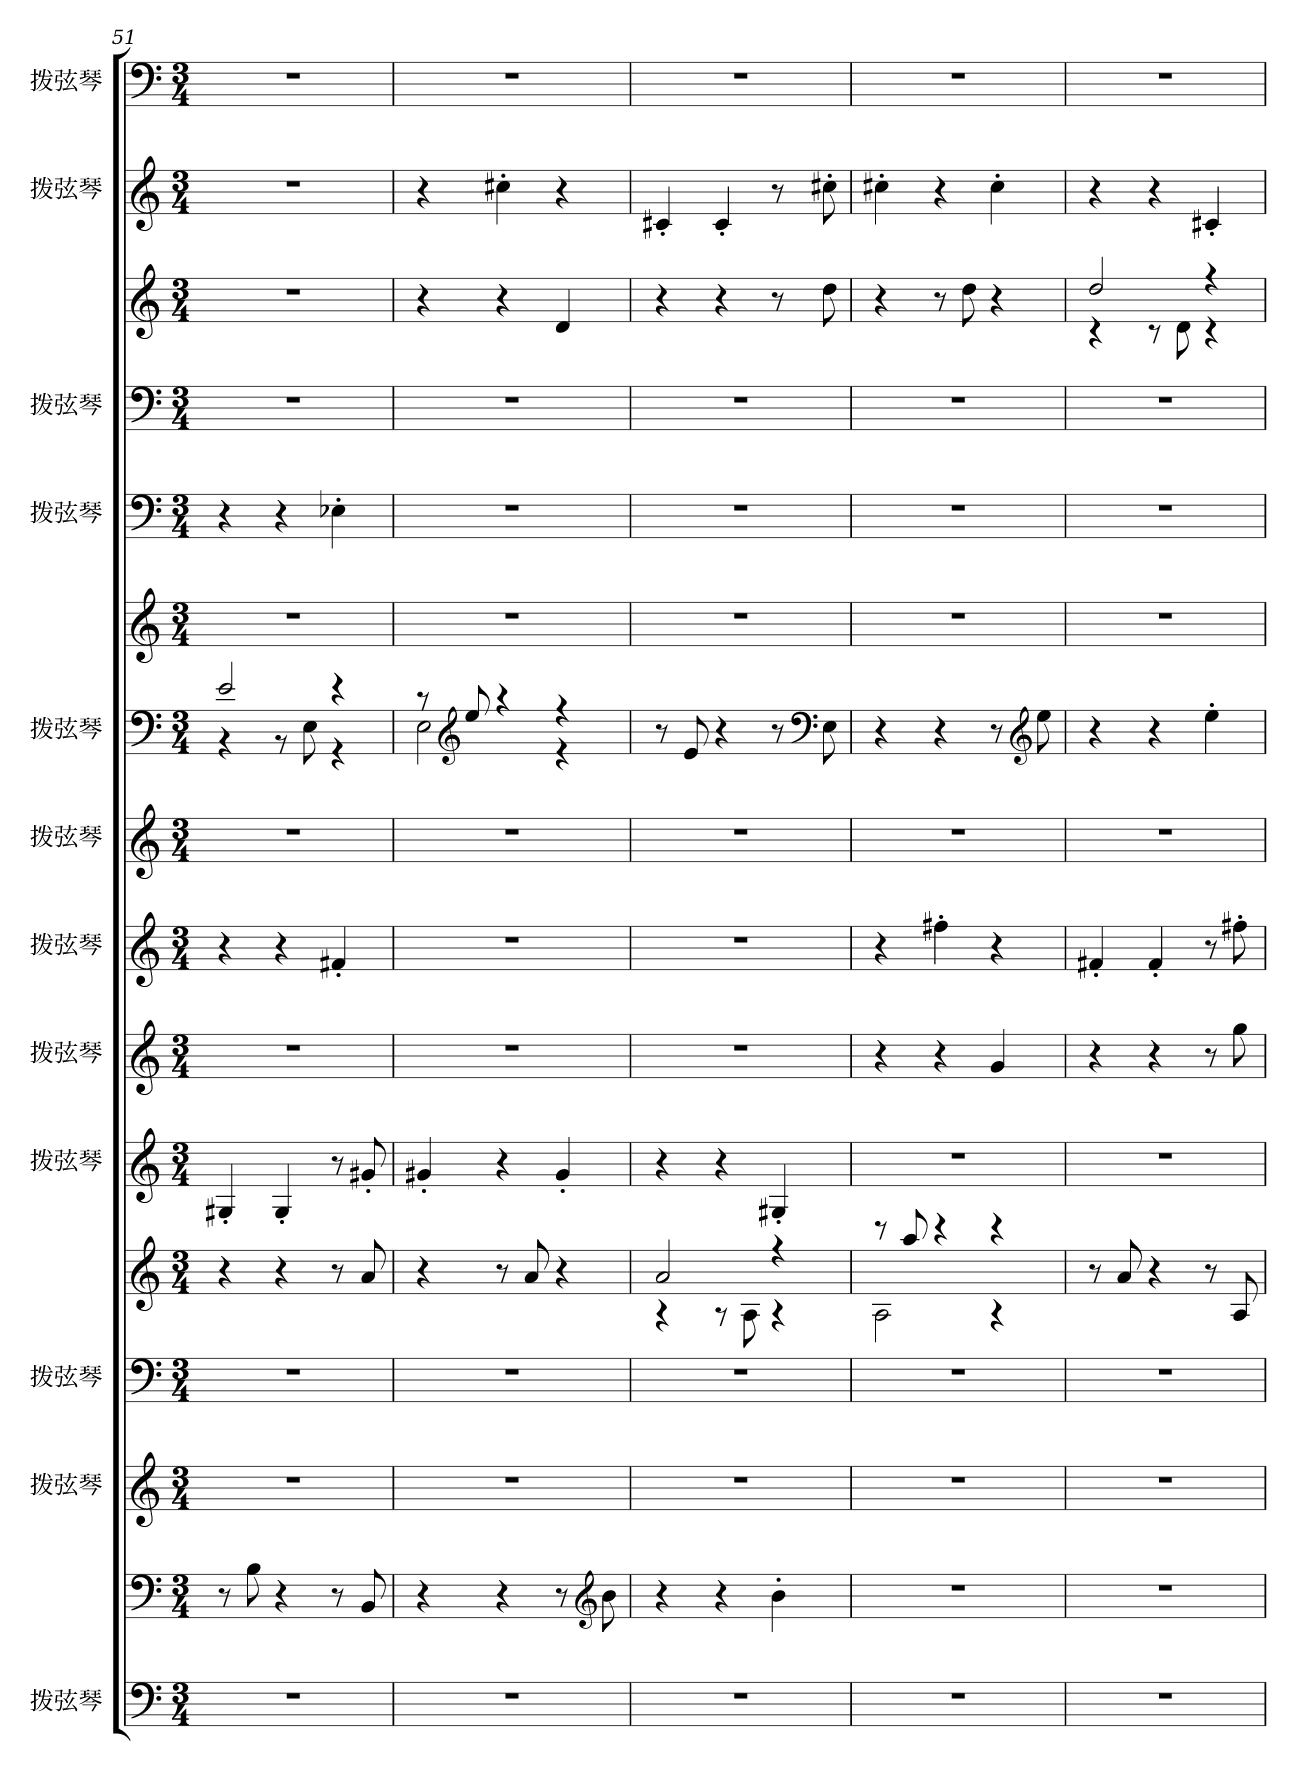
**kern	**kern	**kern	**kern	**kern	**kern	**kern	**kern	**kern	**kern	**kern	**kern	**kern	**kern	**kern	**kern
*part12	*part12	*part11	*part10	*part10	*part9	*part8	*part7	*part6	*part5	*part5	*part4	*part3	*part3	*part2	*part1
*staff16	*staff15	*staff14	*staff13	*staff12	*staff11	*staff10	*staff9	*staff8	*staff7	*staff6	*staff5	*staff4	*staff3	*staff2	*staff1
*I"拨弦琴	*	*I"拨弦琴	*I"拨弦琴	*	*I"拨弦琴	*I"拨弦琴	*I"拨弦琴	*I"拨弦琴	*I"拨弦琴	*	*I"拨弦琴	*I"拨弦琴	*	*I"拨弦琴	*I"拨弦琴
*clefF4	*clefF4	*clefG2	*clefF4	*clefG2	*clefG2	*clefG2	*clefG2	*clefG2	*clefF4	*clefG2	*clefF4	*clefF4	*clefG2	*clefG2	*clefF4
*k[]	*k[]	*k[]	*k[]	*k[]	*k[]	*k[]	*k[]	*k[]	*k[]	*k[]	*k[]	*k[]	*k[]	*k[]	*k[]
*M3/4	*M3/4	*M3/4	*M3/4	*M3/4	*M3/4	*M3/4	*M3/4	*M3/4	*M3/4	*M3/4	*M3/4	*M3/4	*M3/4	*M3/4	*M3/4
=51	=51	=51	=51	=51	=51	=51	=51	=51	=51	=51	=51	=51	=51	=51	=51
*	*	*	*	*	*	*	*	*	*^	*	*	*	*	*	*
2.r	8r	2.r	2.r	4r	4G#X'/	2.r	4r	2.r	2e/	4r	2.r	4r	2.r	2.r	2.r	2.r
.	8B\	.	.	.	.	.	.	.	.	.	.	.	.	.	.	.
.	4r	.	.	4r	4G#'/	.	4r	.	.	8r	.	4r	.	.	.	.
.	.	.	.	.	.	.	.	.	.	8E\	.	.	.	.	.	.
.	8r	.	.	8r	8r	.	4f#X'/	.	4r	4r	.	4E-X'\	.	.	.	.
.	8BB/	.	.	8a/	8g#X'/	.	.	.	.	.	.	.	.	.	.	.
!!LO:PB:g=z
=52	=52	=52	=52	=52	=52	=52	=52	=52	=52	=52	=52	=52	=52	=52	=52	=52
2.r	4r	2.r	2.r	4r	4g#X'/	2.r	2.r	2.r	8r	2E\	2.r	2.r	2.r	4r	4r	2.r
*	*	*	*	*	*	*	*	*	*clefG2	*	*	*	*	*	*	*
.	.	.	.	.	.	.	.	.	8ee/	.	.	.	.	.	.	.
.	4r	.	.	8r	4r	.	.	.	4r	.	.	.	.	4r	4cc#X'\	.
.	.	.	.	8a/	.	.	.	.	.	.	.	.	.	.	.	.
.	8r	.	.	4r	4g#'/	.	.	.	4r	4r	.	.	.	4d/	4r	.
*	*clefG2	*	*	*	*	*	*	*	*	*	*	*	*	*	*	*
.	8b\	.	.	.	.	.	.	.	.	.	.	.	.	.	.	.
*	*	*	*	*	*	*	*	*	*v	*v	*	*	*	*	*	*
=53	=53	=53	=53	=53	=53	=53	=53	=53	=53	=53	=53	=53	=53	=53	=53
*	*	*	*	*^	*	*	*	*	*	*	*	*	*	*	*
2.r	4r	2.r	2.r	2a/	4r	4r	2.r	2.r	2.r	8r	2.r	2.r	2.r	4r	4c#X'/	2.r
.	.	.	.	.	.	.	.	.	.	8e/	.	.	.	.	.	.
.	4r	.	.	.	8r	4r	.	.	.	4r	.	.	.	4r	4c#'/	.
.	.	.	.	.	8A\	.	.	.	.	.	.	.	.	.	.	.
.	4b'\	.	.	4r	4r	4G#X'/	.	.	.	8r	.	.	.	8r	8r	.
*	*	*	*	*	*	*	*	*	*	*clefF4	*	*	*	*	*	*
.	.	.	.	.	.	.	.	.	.	8E\	.	.	.	8dd\	8cc#X'\	.
=54	=54	=54	=54	=54	=54	=54	=54	=54	=54	=54	=54	=54	=54	=54	=54	=54
2.r	2.r	2.r	2.r	8r	2A\	2.r	4r	4r	2.r	4r	2.r	2.r	2.r	4r	4cc#X'\	2.r
.	.	.	.	8aa/	.	.	.	.	.	.	.	.	.	.	.	.
.	.	.	.	4r	.	.	4r	4ff#X'\	.	4r	.	.	.	8r	4r	.
.	.	.	.	.	.	.	.	.	.	.	.	.	.	8dd\	.	.
.	.	.	.	4r	4r	.	4g/	4r	.	8r	.	.	.	4r	4cc#'\	.
*	*	*	*	*	*	*	*	*	*	*clefG2	*	*	*	*	*	*
.	.	.	.	.	.	.	.	.	.	8ee\	.	.	.	.	.	.
*	*	*	*	*v	*v	*	*	*	*	*	*	*	*	*	*	*
=55	=55	=55	=55	=55	=55	=55	=55	=55	=55	=55	=55	=55	=55	=55	=55
*	*	*	*	*	*	*	*	*	*	*	*	*	*^	*	*
2.r	2.r	2.r	2.r	8r	2.r	4r	4f#X'/	2.r	4r	2.r	2.r	2.r	2dd/	4r	4r	2.r
.	.	.	.	8a/	.	.	.	.	.	.	.	.	.	.	.	.
.	.	.	.	4r	.	4r	4f#'/	.	4r	.	.	.	.	8r	4r	.
.	.	.	.	.	.	.	.	.	.	.	.	.	.	8d\	.	.
.	.	.	.	8r	.	8r	8r	.	4ee'\	.	.	.	4r	4r	4c#X'/	.
.	.	.	.	8A/	.	8gg\	8ff#X'\	.	.	.	.	.	.	.	.	.
*	*	*	*	*	*	*	*	*	*	*	*	*	*v	*v	*	*
=	=	=	=	=	=	=	=	=	=	=	=	=	=	=	=
*-	*-	*-	*-	*-	*-	*-	*-	*-	*-	*-	*-	*-	*-	*-	*-
